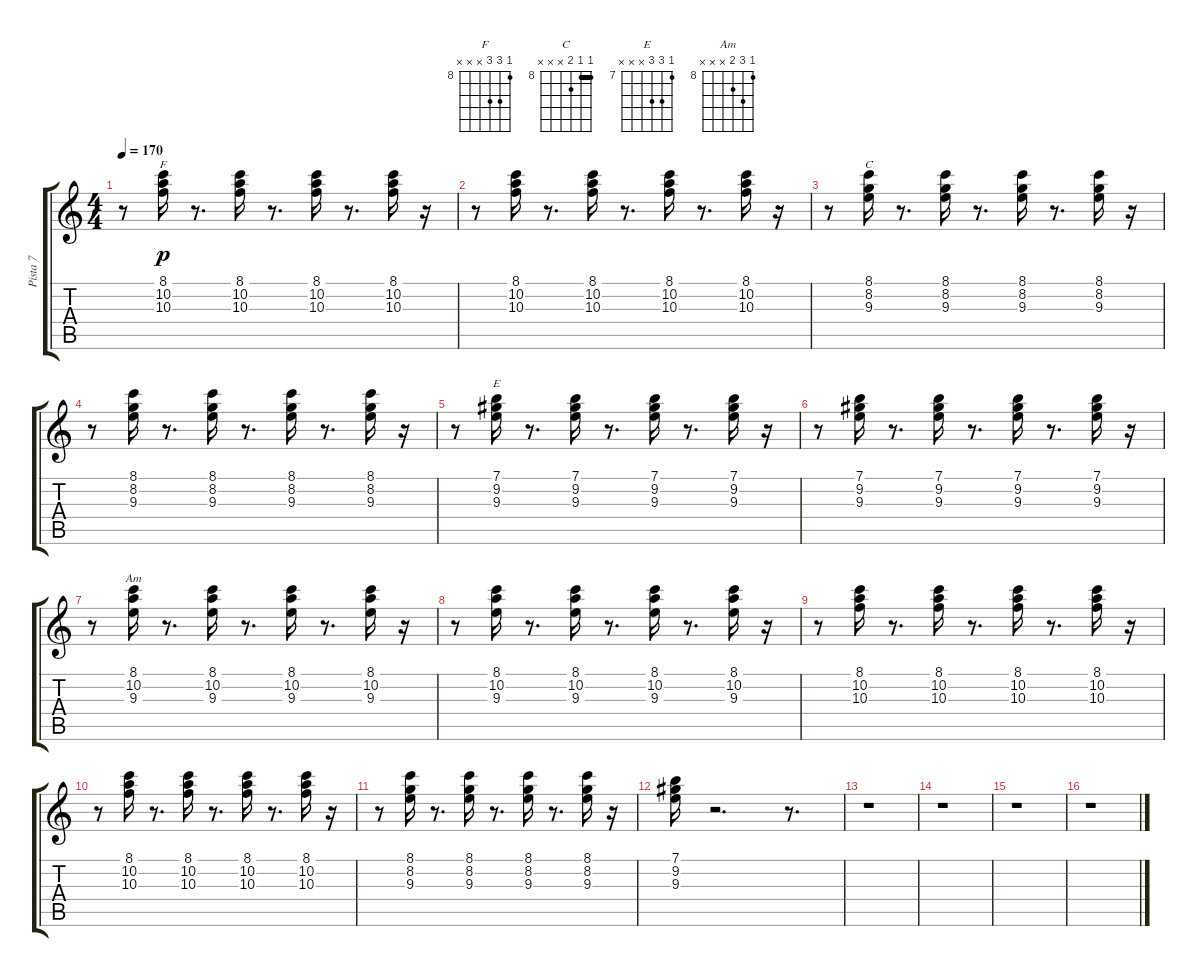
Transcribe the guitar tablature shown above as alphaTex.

\track ("Pista 7" "Pista 7") {instrument electricguitarmuted}
\staff {score tabs}
\tuning (E4 B3 G3 D3 A2 E2) {hide}
\chord ("F" 8 10 10 x x x) {firstfret 8}
\chord ("C" 8 8 9 x x x) {firstfret 8 barre 8}
\chord ("E" 7 9 9 x x x) {firstfret 7}
\chord ("Am" 8 10 9 x x x) {firstfret 8}
\ts (4 4)
\tempo 170
\clef g2
\ks c
r.8{dy p} (8.1 10.2 10.3).16{ch "F"} r.8{d} (8.1 10.2 10.3).16 r.8{d} (8.1 10.2 10.3).16 r.8{d} (8.1 10.2 10.3).16 r.16 |
r.8 (8.1 10.2 10.3).16 r.8{d} (8.1 10.2 10.3).16 r.8{d} (8.1 10.2 10.3).16 r.8{d} (8.1 10.2 10.3).16 r.16 |
r.8 (8.1 8.2 9.3).16{ch "C"} r.8{d} (8.1 8.2 9.3).16 r.8{d} (8.1 8.2 9.3).16 r.8{d} (8.1 8.2 9.3).16 r.16 |
r.8 (8.1 8.2 9.3).16 r.8{d} (8.1 8.2 9.3).16 r.8{d} (8.1 8.2 9.3).16 r.8{d} (8.1 8.2 9.3).16 r.16 |
r.8 (7.1 9.2 9.3).16{ch "E"} r.8{d} (7.1 9.2 9.3).16 r.8{d} (7.1 9.2 9.3).16 r.8{d} (7.1 9.2 9.3).16 r.16 |
r.8 (7.1 9.2 9.3).16 r.8{d} (7.1 9.2 9.3).16 r.8{d} (7.1 9.2 9.3).16 r.8{d} (7.1 9.2 9.3).16 r.16 |
r.8 (8.1 10.2 9.3).16{ch "Am"} r.8{d} (8.1 10.2 9.3).16 r.8{d} (8.1 10.2 9.3).16 r.8{d} (8.1 10.2 9.3).16 r.16 |
r.8 (8.1 10.2 9.3).16 r.8{d} (8.1 10.2 9.3).16 r.8{d} (8.1 10.2 9.3).16 r.8{d} (8.1 10.2 9.3).16 r.16 |
r.8 (8.1 10.2 10.3).16 r.8{d} (8.1 10.2 10.3).16 r.8{d} (8.1 10.2 10.3).16 r.8{d} (8.1 10.2 10.3).16 r.16 |
r.8 (8.1 10.2 10.3).16 r.8{d} (8.1 10.2 10.3).16 r.8{d} (8.1 10.2 10.3).16 r.8{d} (8.1 10.2 10.3).16 r.16 |
r.8 (8.1 8.2 9.3).16 r.8{d} (8.1 8.2 9.3).16 r.8{d} (8.1 8.2 9.3).16 r.8{d} (8.1 8.2 9.3).16 r.16 |
(7.1 9.2 9.3).16 r.2{d} r.8{d} |
r.1 |
r.1 |
r.1 |
r.1
